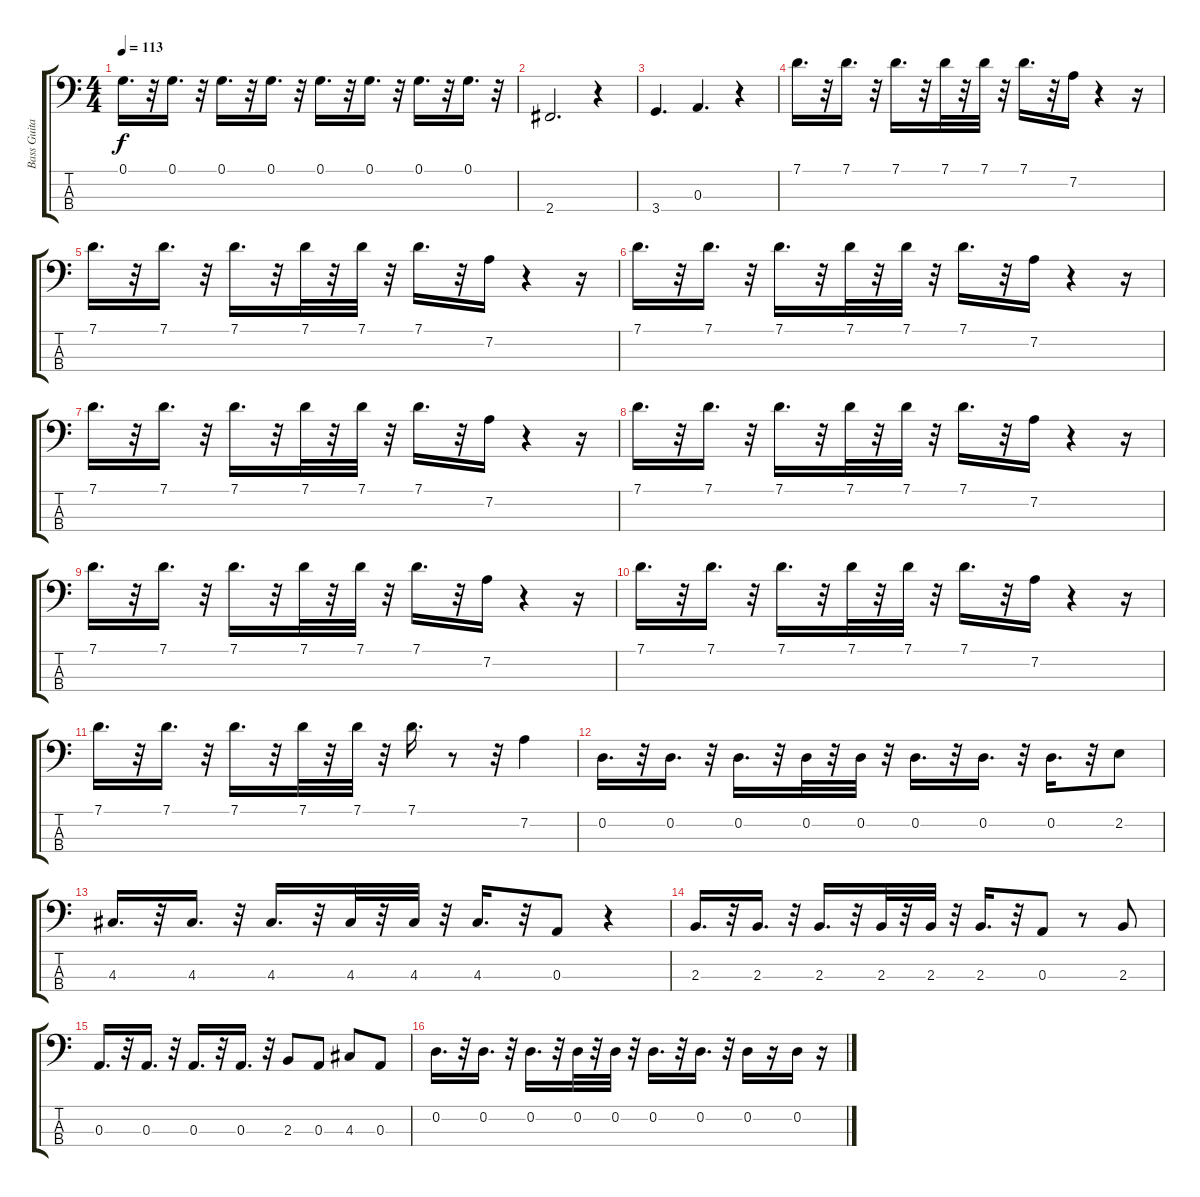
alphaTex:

\track ("Bass Guitar" "Bass Guita") {instrument electricbasspick}
\staff {score tabs}
\tuning (G2 D2 A1 E1) {hide}
\ts (4 4)
\tempo 113
\clef f4
\ks c
0.1.16{d dy f} r.32 0.1.16{d} r.32 0.1.16{d} r.32 0.1.16{d} r.32 0.1.16{d} r.32 0.1.16{d} r.32 0.1.16{d} r.32 0.1.16{d} r.32 |
2.4.2{d} r.4 |
3.4.4{d} 0.3.4{d} r.4 |
7.1.16{d} r.32 7.1.16{d} r.32 7.1.16{d} r.32 7.1.32 r.32 7.1.32 r.32 7.1.16{d} r.32 7.2.16 r.4 r.16 |
7.1.16{d} r.32 7.1.16{d} r.32 7.1.16{d} r.32 7.1.32 r.32 7.1.32 r.32 7.1.16{d} r.32 7.2.16 r.4 r.16 |
7.1.16{d} r.32 7.1.16{d} r.32 7.1.16{d} r.32 7.1.32 r.32 7.1.32 r.32 7.1.16{d} r.32 7.2.16 r.4 r.16 |
7.1.16{d} r.32 7.1.16{d} r.32 7.1.16{d} r.32 7.1.32 r.32 7.1.32 r.32 7.1.16{d} r.32 7.2.16 r.4 r.16 |
7.1.16{d} r.32 7.1.16{d} r.32 7.1.16{d} r.32 7.1.32 r.32 7.1.32 r.32 7.1.16{d} r.32 7.2.16 r.4 r.16 |
7.1.16{d} r.32 7.1.16{d} r.32 7.1.16{d} r.32 7.1.32 r.32 7.1.32 r.32 7.1.16{d} r.32 7.2.16 r.4 r.16 |
7.1.16{d} r.32 7.1.16{d} r.32 7.1.16{d} r.32 7.1.32 r.32 7.1.32 r.32 7.1.16{d} r.32 7.2.16 r.4 r.16 |
7.1.16{d} r.32 7.1.16{d} r.32 7.1.16{d} r.32 7.1.32 r.32 7.1.32 r.32 7.1.16{d} r.8 r.32 7.2.4 |
0.2.16{d} r.32 0.2.16{d} r.32 0.2.16{d} r.32 0.2.32 r.32 0.2.32 r.32 0.2.16{d} r.32 0.2.16{d} r.32 0.2.16{d} r.32 2.2.8 |
4.3.16{d} r.32 4.3.16{d} r.32 4.3.16{d} r.32 4.3.32 r.32 4.3.32 r.32 4.3.16{d} r.32 0.3.8 r.4 |
2.3.16{d} r.32 2.3.16{d} r.32 2.3.16{d} r.32 2.3.32 r.32 2.3.32 r.32 2.3.16{d} r.32 0.3.8 r.8 2.3.8 |
0.3.16{d} r.32 0.3.16{d} r.32 0.3.16{d} r.32 0.3.16{d} r.32 2.3.8 0.3.8 4.3.8 0.3.8 |
0.2.16{d} r.32 0.2.16{d} r.32 0.2.16{d} r.32 0.2.32 r.32 0.2.32 r.32 0.2.16{d} r.32 0.2.16{d} r.32 0.2.16 r.16 0.2.16 r.16
